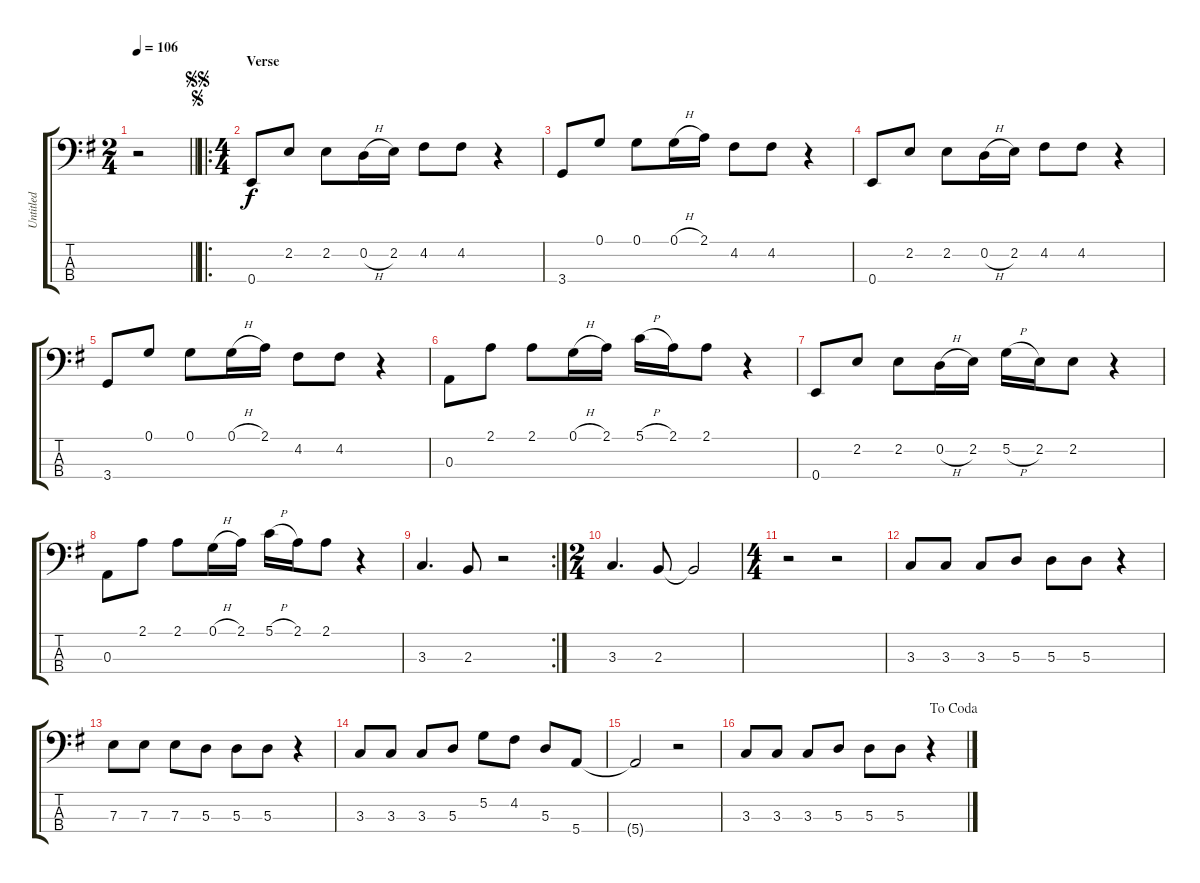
\track ("Untitled" "Untitled") {instrument electricbassfinger}
\staff {score tabs}
\tuning (G2 D2 A1 E1) {hide}
\ts (2 4)
\tempo 106
\clef f4
\barLineRight lightlight
\ks g
r.2{dy f instrument electricbassfinger} |
\ro
\ts (4 4)
\section ("" "Verse")
\jump segno
\jump segnosegno
0.4.8 2.2.8 2.2.8 0.2{h}.16 2.2.16 4.2.8 4.2.8 r.4 |
3.4.8 0.1.8 0.1.8 0.1{h}.16 2.1.16 4.2.8 4.2.8 r.4 |
0.4.8 2.2.8 2.2.8 0.2{h}.16 2.2.16 4.2.8 4.2.8 r.4 |
3.4.8 0.1.8 0.1.8 0.1{h}.16 2.1.16 4.2.8 4.2.8 r.4 |
0.3.8 2.1.8 2.1.8 0.1{h}.16 2.1.16 5.1{h}.16 2.1.16 2.1.8 r.4 |
0.4.8 2.2.8 2.2.8 0.2{h}.16 2.2.16 5.2{h}.16 2.2.16 2.2.8 r.4 |
0.3.8 2.1.8 2.1.8 0.1{h}.16 2.1.16 5.1{h}.16 2.1.16 2.1.8 r.4 |
\rc 2
3.3.4{d} 2.3.8 r.2 |
\ts (2 4)
3.3.4{d} 2.3.8 2.3{t}.2 |
\ts (4 4)
r.2 r.2 |
3.3.8 3.3.8 3.3.8 5.3.8 5.3.8 5.3.8 r.4 |
7.3.8 7.3.8 7.3.8 5.3.8 5.3.8 5.3.8 r.4 |
3.3.8 3.3.8 3.3.8 5.3.8 5.2.8 4.2.8 5.3.8 5.4.8 |
5.4{t}.2 r.2 |
\jump dacoda
3.3.8 3.3.8 3.3.8 5.3.8 5.3.8 5.3.8 r.4
